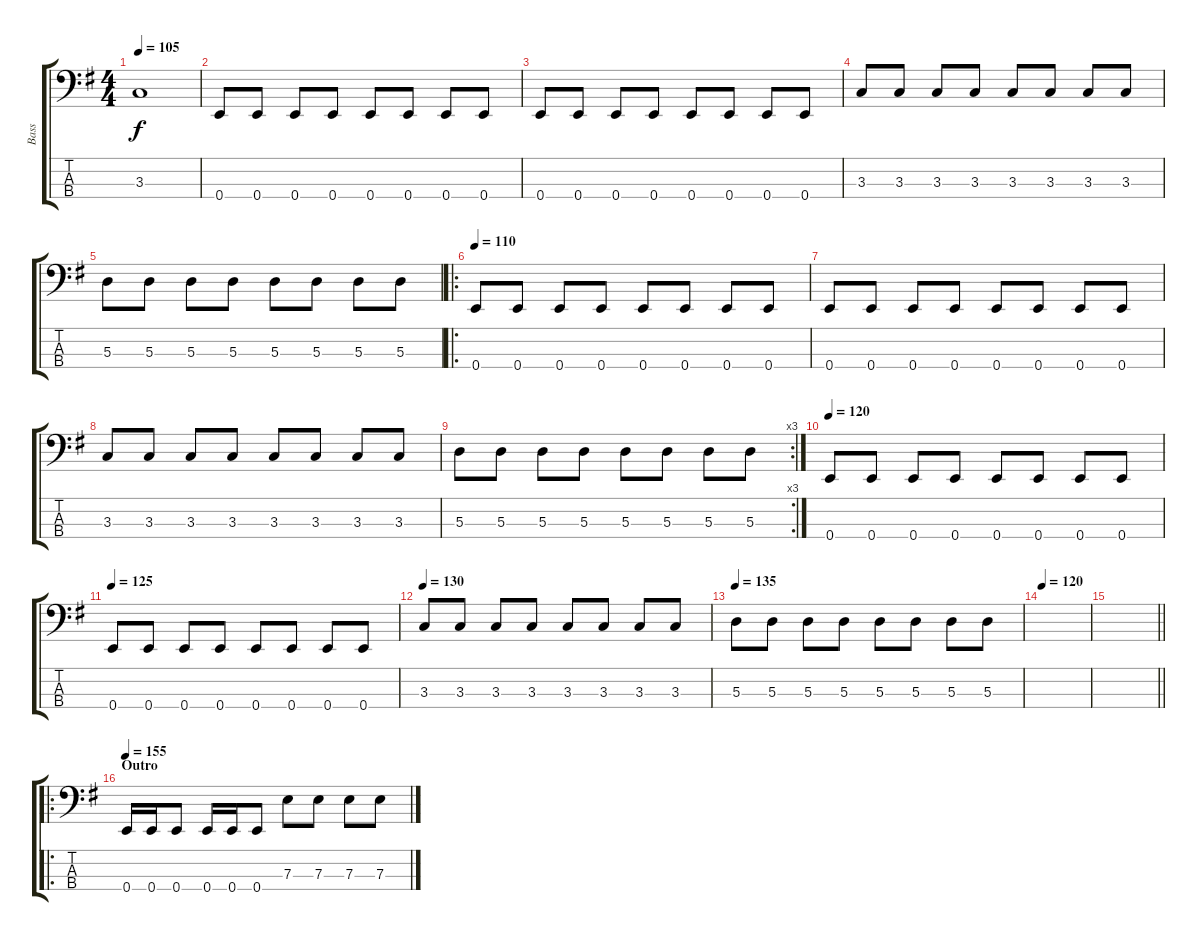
\track ("Bass" "Bass") {instrument electricbassfinger}
\staff {score tabs}
\tuning (G2 D2 A1 E1) {hide}
\ts (4 4)
\tempo 105
\clef f4
\ks g
3.3{t}.1{dy f} |
0.4.8 0.4.8 0.4.8 0.4.8 0.4.8 0.4.8 0.4.8 0.4.8 |
0.4.8 0.4.8 0.4.8 0.4.8 0.4.8 0.4.8 0.4.8 0.4.8 |
3.3.8 3.3.8 3.3.8 3.3.8 3.3.8 3.3.8 3.3.8 3.3.8 |
5.3.8 5.3.8 5.3.8 5.3.8 5.3.8 5.3.8 5.3.8 5.3.8 |
\ro
\tempo 110
0.4.8 0.4.8 0.4.8 0.4.8 0.4.8 0.4.8 0.4.8 0.4.8 |
0.4.8 0.4.8 0.4.8 0.4.8 0.4.8 0.4.8 0.4.8 0.4.8 |
3.3.8 3.3.8 3.3.8 3.3.8 3.3.8 3.3.8 3.3.8 3.3.8 |
\rc 3
5.3.8 5.3.8 5.3.8 5.3.8 5.3.8 5.3.8 5.3.8 5.3.8 |
\tempo 120
0.4.8 0.4.8 0.4.8 0.4.8 0.4.8 0.4.8 0.4.8 0.4.8 |
\tempo 125
0.4.8 0.4.8 0.4.8 0.4.8 0.4.8 0.4.8 0.4.8 0.4.8 |
\tempo 130
3.3.8 3.3.8 3.3.8 3.3.8 3.3.8 3.3.8 3.3.8 3.3.8 |
\tempo 135
5.3.8 5.3.8 5.3.8 5.3.8 5.3.8 5.3.8 5.3.8 5.3.8 |
\tempo 120
|
\barLineRight lightlight
|
\ro
\section ("" "Outro")
\tempo 155
0.4.16 0.4.16 0.4.8 0.4.16 0.4.16 0.4.8 7.3.8 7.3.8 7.3.8 7.3.8
